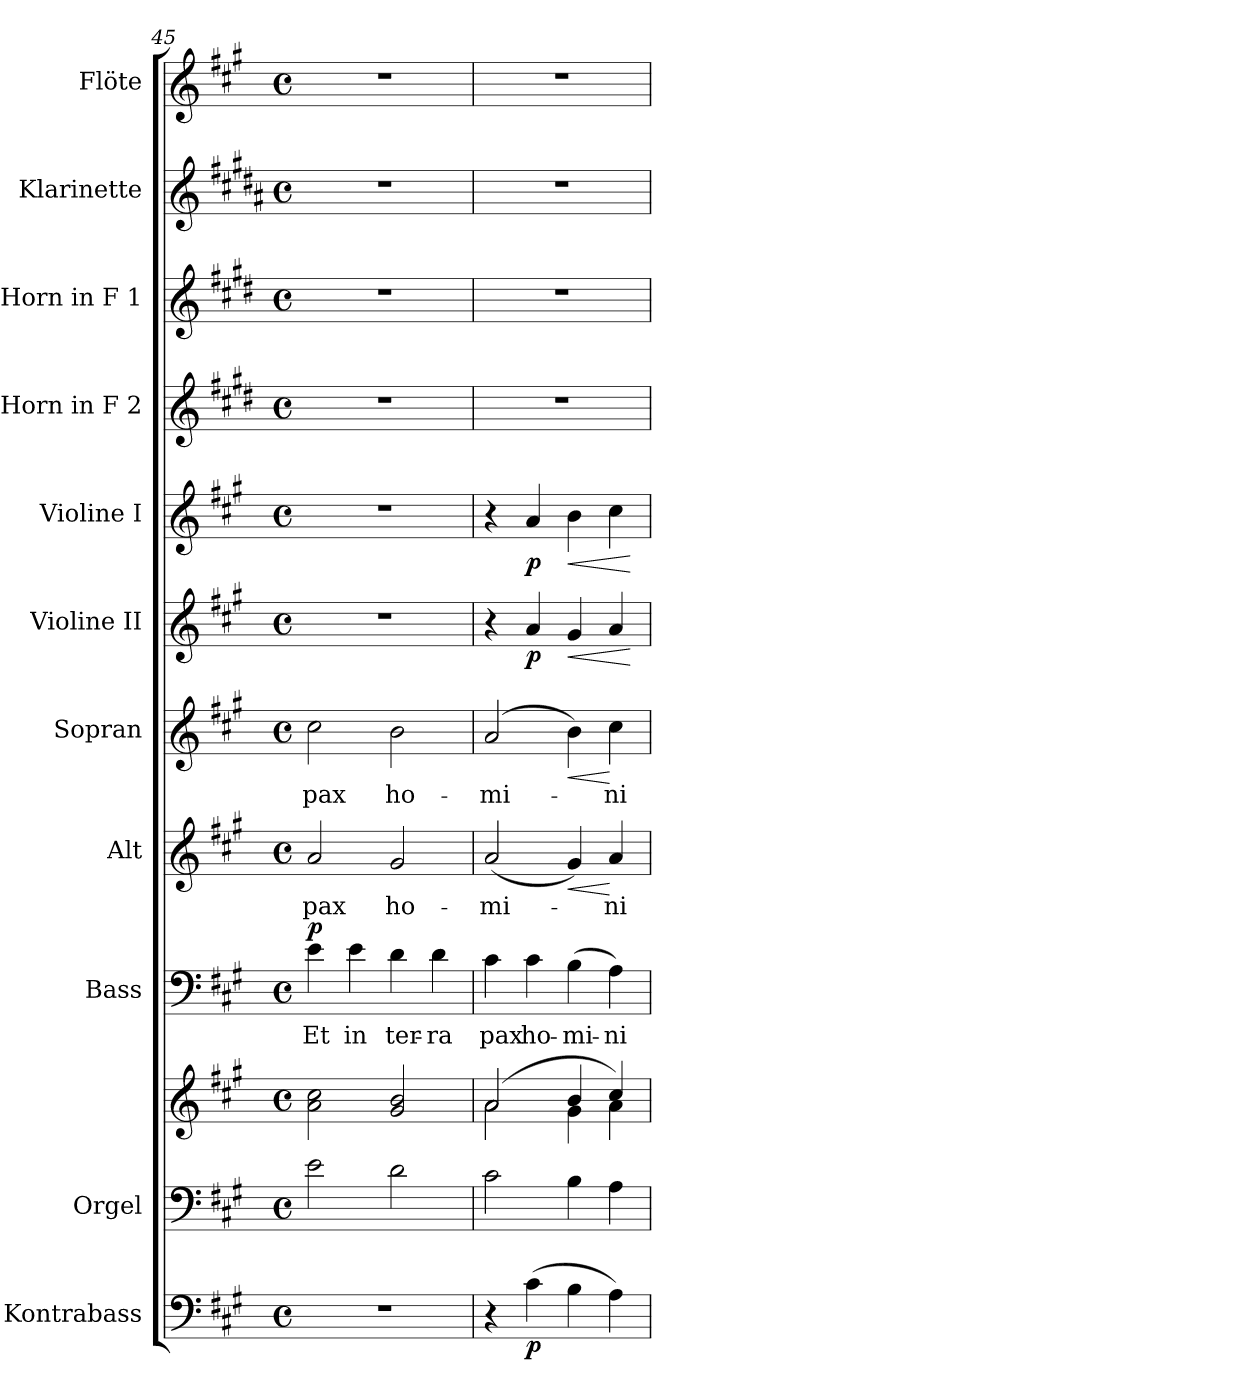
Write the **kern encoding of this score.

**kern	**dynam	**kern	**kern	**kern	**text	**dynam	**kern	**text	**dynam	**kern	**text	**dynam	**kern	**dynam	**kern	**dynam	**kern	**kern	**kern	**kern
*part11	*part11	*part10	*part10	*part9	*part9	*part9	*part8	*part8	*part8	*part7	*part7	*part7	*part6	*part6	*part5	*part5	*part4	*part3	*part2	*part1
*staff12	*staff12	*staff11	*staff10	*staff9	*staff9	*staff9	*staff8	*staff8	*staff8	*staff7	*staff7	*staff7	*staff6	*staff6	*staff5	*staff5	*staff4	*staff3	*staff2	*staff1
*I"Kontrabass	*	*I"Orgel	*	*I"Bass	*	*	*I"Alt	*	*	*I"Sopran	*	*	*I"Violine II	*	*I"Violine I	*	*I"Horn in F 2	*I"Horn in F 1	*I"Klarinette	*I"Flöte
*I'Kb.	*	*I'Org.	*	*I'B.	*	*	*I'A.	*	*	*I'S.	*	*	*I'Vl. II	*	*I'Vl. I	*	*	*	*I'Kl.	*I'Fl.
*clefF4	*	*clefF4	*clefG2	*clefF4	*	*	*clefG2	*	*	*clefG2	*	*	*clefG2	*	*clefG2	*	*clefG2	*clefG2	*clefG2	*clefG2
*ITrd7c12	*	*	*	*	*	*	*	*	*	*	*	*	*	*	*	*	*ITrd4c7	*ITrd4c7	*ITrd1c2	*
*k[f#c#g#]	*	*k[f#c#g#]	*k[f#c#g#]	*k[f#c#g#]	*	*	*k[f#c#g#]	*	*	*k[f#c#g#]	*	*	*k[f#c#g#]	*	*k[f#c#g#]	*	*k[f#c#g#]	*k[f#c#g#]	*k[f#c#g#]	*k[f#c#g#]
*A:	*	*A:	*A:	*A:	*	*	*A:	*	*	*A:	*	*	*A:	*	*A:	*	*A:	*A:	*A:	*A:
*M4/4	*	*M4/4	*M4/4	*M4/4	*	*	*M4/4	*	*	*M4/4	*	*	*M4/4	*	*M4/4	*	*M4/4	*M4/4	*M4/4	*M4/4
*met(c)	*	*met(c)	*met(c)	*met(c)	*	*	*met(c)	*	*	*met(c)	*	*	*met(c)	*	*met(c)	*	*met(c)	*met(c)	*met(c)	*met(c)
=45	=45	=45	=45	=45	=45	=45	=45	=45	=45	=45	=45	=45	=45	=45	=45	=45	=45	=45	=45	=45
!	!	!	!	!	!LO:LY:b	!LO:DY:a	!	!LO:LY:b	!	!	!LO:LY:b	!	!	!	!	!	!	!	!	!
1r	.	2e\	2a\ 2cc#\	4e\	Et	p	2a/	pax	.	2cc#\	pax	.	1r	.	1r	.	1r	1r	1r	1r
!	!	!	!	!	!LO:LY:b	!	!	!	!	!	!	!	!	!	!	!	!	!	!	!
.	.	.	.	4e\	in	.	.	.	.	.	.	.	.	.	.	.	.	.	.	.
!	!	!	!	!	!LO:LY:b	!	!	!LO:LY:b	!	!	!LO:LY:b	!	!	!	!	!	!	!	!	!
.	.	2d\	2g#/ 2b/	4d\	ter-	.	2g#/	ho-	.	2b\	ho-	.	.	.	.	.	.	.	.	.
!	!	!	!	!	!LO:LY:b	!	!	!	!	!	!	!	!	!	!	!	!	!	!	!
.	.	.	.	4d\	-ra	.	.	.	.	.	.	.	.	.	.	.	.	.	.	.
=46	=46	=46	=46	=46	=46	=46	=46	=46	=46	=46	=46	=46	=46	=46	=46	=46	=46	=46	=46	=46
*	*	*	*^	*	*	*	*	*	*	*	*	*	*	*	*	*	*	*	*	*
!	!	!	!	!	!	!LO:LY:b	!	!	!LO:LY:b	!	!	!LO:LY:b	!	!	!	!	!	!	!	!	!
4r	.	2c#\	(2a/	2a\	4c#\	pax	.	(<2a/	-mi-	.	(2a/	-mi-	.	4r	.	4r	.	1r	1r	1r	1r
!	!LO:DY:b	!	!	!	!	!LO:LY:b	!	!	!	!	!	!	!	!	!LO:DY:b	!	!LO:DY:b	!	!	!	!
(>4C#\	p	.	.	.	4c#\	ho-	.	.	.	.	.	.	.	4a/	p	4a/	p	.	.	.	.
!	!	!	!	!	!	!LO:LY:b	!	!	!	!LO:HP:b	!	!	!LO:HP:b	!	!LO:HP:b	!	!LO:HP:b	!	!	!	!
4BB\	.	4B\	4b/	4g#\	(>4B\	-mi-	.	4g#/)	.	<	4b\)	.	<	4g#/	<	4b\	<	.	.	.	.
!	!	!	!	!	!	!LO:LY:b	!	!	!LO:LY:b	!	!	!LO:LY:b	!	!	!	!	!	!	!	!	!
4AA\)	.	4A\	4cc#/)	4a\	4A\)	-ni-	.	4a/	-ni-	[	4cc#\	-ni-	[	4a/	.	4cc#\	.	.	.	.	.
*	*	*	*v	*v	*	*	*	*	*	*	*	*	*	*	*	*	*	*	*	*	*
.	.	.	.	.	.	.	.	.	.	.	.	.	.	[	.	[	.	.	.	.
=	=	=	=	=	=	=	=	=	=	=	=	=	=	=	=	=	=	=	=	=
*-	*-	*-	*-	*-	*-	*-	*-	*-	*-	*-	*-	*-	*-	*-	*-	*-	*-	*-	*-	*-
